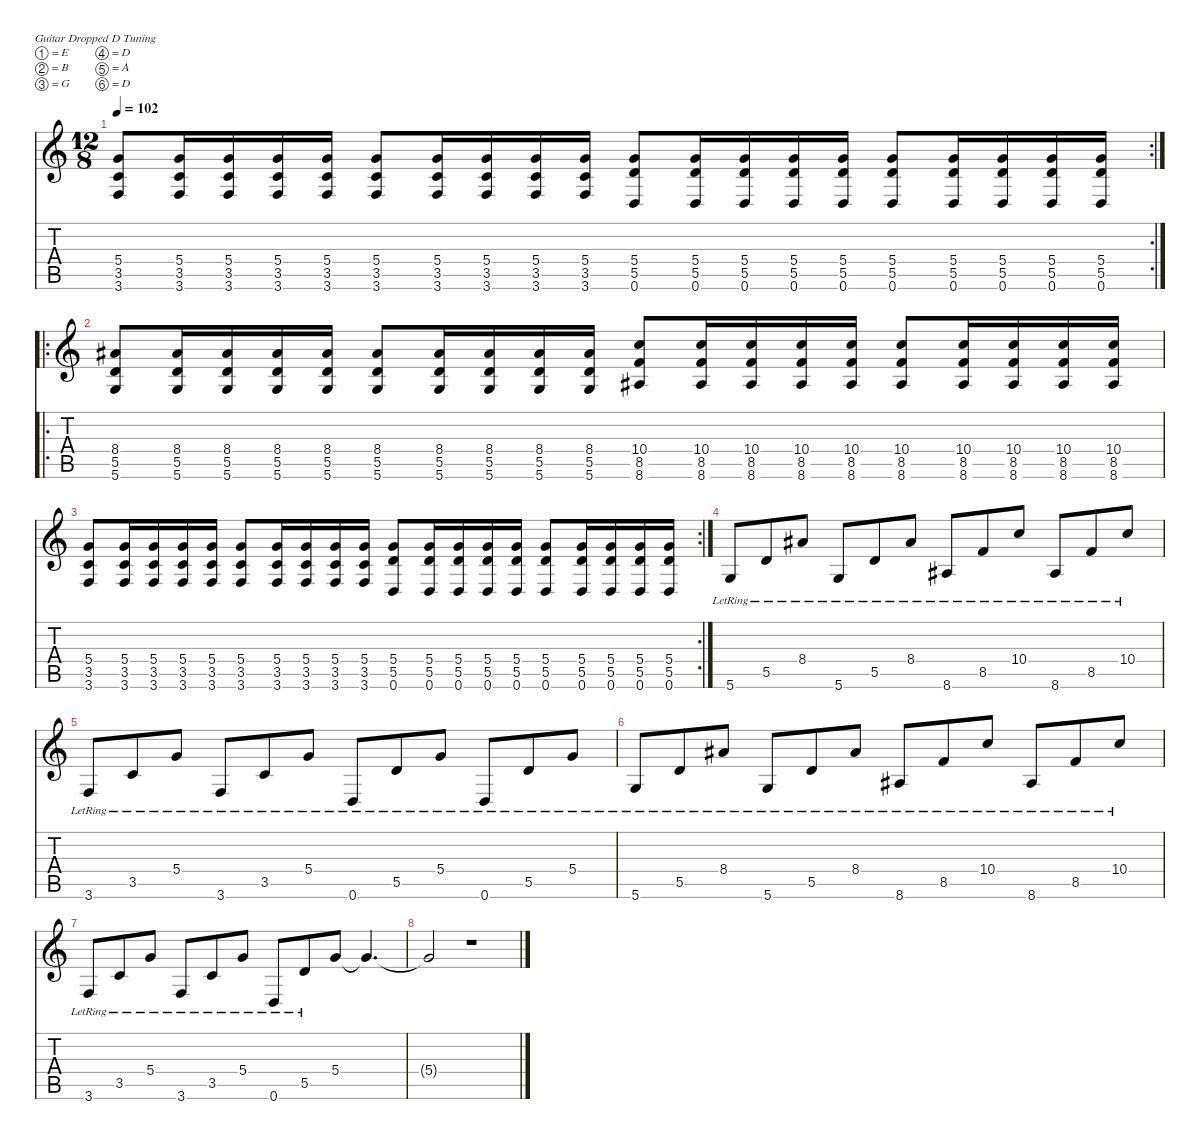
\defaultSystemsLayout 4
\hideDynamics
\bracketExtendMode nobrackets
\singleTrackTrackNamePolicy hidden
\multiTrackTrackNamePolicy hidden
\firstSystemTrackNameMode fullname
\otherSystemsTrackNameOrientation horizontal
\track ("Guitar 1" "dist.guit.") {mute instrument distortionguitar}
\staff {score tabs}
\tuning (E4 B3 G3 D3 A2 D2)
\rc 2
\ts (12 8)
\tempo 102
\clef g2
\ks aminor
(5.4 3.5 3.6).8{dy f beam Up} (5.4 3.5 3.6).16{beam Up} (5.4 3.5 3.6).16{beam Up} (5.4 3.5 3.6).16{beam Up} (5.4 3.5 3.6).16{beam Up} (5.4 3.5 3.6).8{beam Up} (5.4 3.5 3.6).16{beam Up} (5.4 3.5 3.6).16{beam Up} (5.4 3.5 3.6).16{beam Up} (5.4 3.5 3.6).16{beam Up} (5.4 5.5 0.6).8{beam Up} (5.4 5.5 0.6).16{beam Up} (5.4 5.5 0.6).16{beam Up} (5.4 5.5 0.6).16{beam Up} (5.4 5.5 0.6).16{beam Up} (5.4 5.5 0.6).8{beam Up} (5.4 5.5 0.6).16{beam Up} (5.4 5.5 0.6).16{beam Up} (5.4 5.5 0.6).16{beam Up} (5.4 5.5 0.6).16{beam Up} |
\ro
(8.4{acc #} 5.5 5.6).8{beam Up} (8.4{acc #} 5.5 5.6).16{beam Up} (8.4{acc #} 5.5 5.6).16{beam Up} (8.4{acc #} 5.5 5.6).16{beam Up} (8.4{acc #} 5.5 5.6).16{beam Up} (8.4{acc #} 5.5 5.6).8{beam Up} (8.4{acc #} 5.5 5.6).16{beam Up} (8.4{acc #} 5.5 5.6).16{beam Up} (8.4{acc #} 5.5 5.6).16{beam Up} (8.4{acc #} 5.5 5.6).16{beam Up} (10.4 8.5 8.6{acc #}).8{beam Up} (10.4 8.5 8.6{acc #}).16{beam Up} (10.4 8.5 8.6{acc #}).16{beam Up} (10.4 8.5 8.6{acc #}).16{beam Up} (10.4 8.5 8.6{acc #}).16{beam Up} (10.4 8.5 8.6{acc #}).8{beam Up} (10.4 8.5 8.6{acc #}).16{beam Up} (10.4 8.5 8.6{acc #}).16{beam Up} (10.4 8.5 8.6{acc #}).16{beam Up} (10.4 8.5 8.6{acc #}).16{beam Up} |
\rc 2
(5.4 3.5 3.6).8{beam Up} (5.4 3.5 3.6).16{beam Up} (5.4 3.5 3.6).16{beam Up} (5.4 3.5 3.6).16{beam Up} (5.4 3.5 3.6).16{beam Up} (5.4 3.5 3.6).8{beam Up} (5.4 3.5 3.6).16{beam Up} (5.4 3.5 3.6).16{beam Up} (5.4 3.5 3.6).16{beam Up} (5.4 3.5 3.6).16{beam Up} (5.4 5.5 0.6).8{beam Up} (5.4 5.5 0.6).16{beam Up} (5.4 5.5 0.6).16{beam Up} (5.4 5.5 0.6).16{beam Up} (5.4 5.5 0.6).16{beam Up} (5.4 5.5 0.6).8{beam Up} (5.4 5.5 0.6).16{beam Up} (5.4 5.5 0.6).16{beam Up} (5.4 5.5 0.6).16{beam Up} (5.4 5.5 0.6).16{beam Up} |
5.6{lr}.8{dy mp instrument electricguitarclean beam Up} 5.5{lr}.8{beam Up} 8.4{lr acc #}.8{beam Up} 5.6{lr}.8{beam Up} 5.5{lr}.8{beam Up} 8.4{lr acc #}.8{beam Up} 8.6{lr acc #}.8{beam Up} 8.5{lr}.8{beam Up} 10.4{lr}.8{beam Up} 8.6{lr acc #}.8{beam Up} 8.5{lr}.8{beam Up} 10.4{lr}.8{beam Up} |
3.6{lr}.8{beam Up} 3.5{lr}.8{beam Up} 5.4{lr}.8{beam Up} 3.6{lr}.8{beam Up} 3.5{lr}.8{beam Up} 5.4{lr}.8{beam Up} 0.6{lr}.8{beam Up} 5.5{lr}.8{beam Up} 5.4{lr}.8{beam Up} 0.6{lr}.8{beam Up} 5.5{lr}.8{beam Up} 5.4{lr}.8{beam Up} |
5.6{lr}.8{beam Up} 5.5{lr}.8{beam Up} 8.4{lr acc #}.8{beam Up} 5.6{lr}.8{beam Up} 5.5{lr}.8{beam Up} 8.4{lr acc #}.8{beam Up} 8.6{lr acc #}.8{beam Up} 8.5{lr}.8{beam Up} 10.4{lr}.8{beam Up} 8.6{lr acc #}.8{beam Up} 8.5{lr}.8{beam Up} 10.4{lr}.8{beam Up} |
3.6{lr}.8{beam Up} 3.5{lr}.8{beam Up} 5.4{lr}.8{beam Up} 3.6{lr}.8{beam Up} 3.5{lr}.8{beam Up} 5.4{lr}.8{beam Up} 0.6{lr}.8{beam Up} 5.5{lr}.8{beam Up} 5.4.8{beam Up} 5.4{t}.4{d beam Up} |
5.4{t}.2{beam Up} r.1{beam Down}
